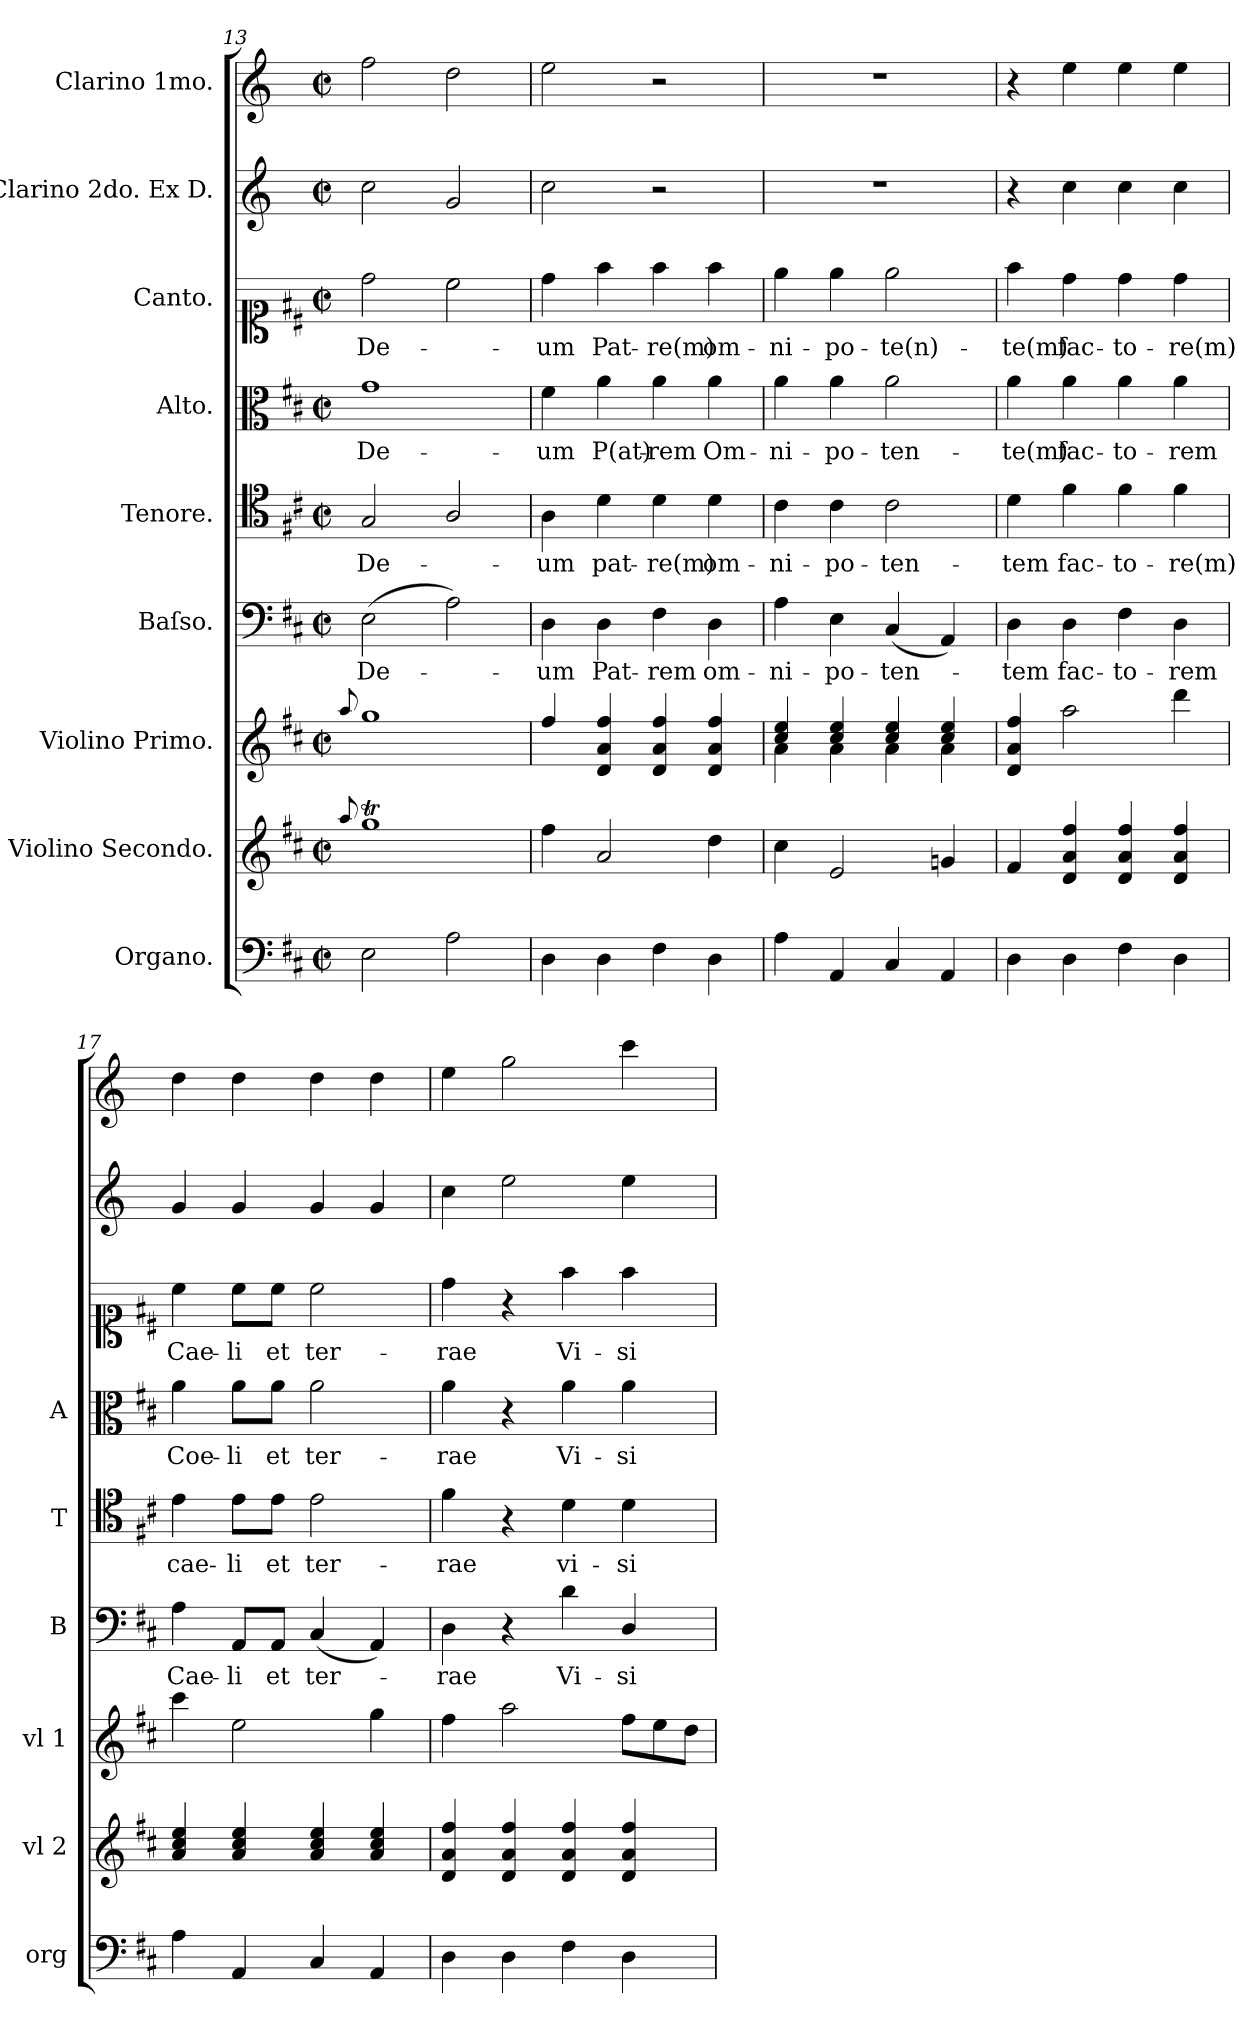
**kern	**kern	**kern	**kern	**text	**kern	**text	**kern	**text	**kern	**text	**kern	**kern
*part9	*part8	*part7	*part6	*part6	*part5	*part5	*part4	*part4	*part3	*part3	*part2	*part1
*staff9	*staff8	*staff7	*staff6	*staff6	*staff5	*staff5	*staff4	*staff4	*staff3	*staff3	*staff2	*staff1
*I"Organo.	*I"Violino Secondo.	*I"Violino Primo.	*I"Baſso.	*	*I"Tenore.	*	*I"Alto.	*	*I"Canto.	*	*I"Clarino 2do. Ex D.	*I"Clarino 1mo.
*I'org	*I'vl 2	*I'vl 1	*I'B	*	*I'T	*	*I'A	*	*	*	*	*
*clefF4	*clefG2	*clefG2	*clefF4	*	*clefC4	*	*clefC3	*	*clefC1	*	*clefG2	*clefG2
*	*	*	*	*	*	*	*	*	*	*	*ITrd-1c-2	*ITrd-1c-2
*k[f#c#]	*k[f#c#]	*k[f#c#]	*k[f#c#]	*	*k[f#c#]	*	*k[f#c#]	*	*k[f#c#]	*	*k[f#c#]	*k[f#c#]
*M2/2	*M2/2	*M2/2	*M2/2	*	*M2/2	*	*M2/2	*	*M2/2	*	*M2/2	*M2/2
*met(c|)	*met(c|)	*met(c|)	*met(c|)	*	*met(c|)	*	*met(c|)	*	*met(c|)	*	*met(c|)	*met(c|)
=13	=13	=13	=13	=13	=13	=13	=13	=13	=13	=13	=13	=13
.	8qqaa/	8qqaa/	.	.	.	.	.	.	.	.	.	.
2E\	1ggT	1gg	(>2E\	De-	2G/	De-	1g	De-	2dd\	De-	2dd\	2gg\
2A\	.	.	2A\)	.	2A/	.	.	.	2cc#\	.	2a/	2ee\
=14	=14	=14	=14	=14	=14	=14	=14	=14	=14	=14	=14	=14
4D\	4ff#\	4ff#/	4D\	-um	4A\	-um	4f#\	-um	4dd\	-um	2dd\	2ff#\
4D\	2a/	4d/ 4a/ 4ff#/	4D\	Pat-	4d\	pat-	4a\	P(at)-	4ff#\	Pat-	.	.
4F#\	.	4d/ 4a/ 4ff#/	4F#\	-rem	4d\	-re(m)	4a\	-rem	4ff#\	-re(m)	2r	2r
4D\	4dd\	4d/ 4a/ 4ff#/	4D\	om-	4d\	om-	4a\	Om-	4ff#\	om-	.	.
=15	=15	=15	=15	=15	=15	=15	=15	=15	=15	=15	=15	=15
*	*	*^	*	*	*	*	*	*	*	*	*	*
4A\	4cc#\	4cc#/ 4ee/	4a\	4A\	-ni-	4c#\	-ni-	4a\	-ni-	4ee\	-ni-	1r	1r
4AA/	2e/	4cc#/ 4ee/	4a\	4E\	-po-	4c#\	-po-	4a\	-po-	4ee\	-po-	.	.
4C#/	.	4cc#/ 4ee/	4a\	(<4C#/	-ten-	2c#\	-ten-	2a\	-ten-	2ee\	-te(n)-	.	.
4AA/	4gn/	4cc#/ 4ee/	4a\	4AA/)	.	.	.	.	.	.	.	.	.
*	*	*v	*v	*	*	*	*	*	*	*	*	*	*
=16	=16	=16	=16	=16	=16	=16	=16	=16	=16	=16	=16	=16
4D\	4f#/	4d/ 4a/ 4ff#/	4D\	-tem	4d\	-tem	4a\	-te(m)	4ff#\	-te(m)	4r	4r
4D\	4d/ 4a/ 4ff#/	2aa\	4D\	fac-	4f#\	fac-	4a\	fac-	4dd\	fac-	4dd\	4ff#\
4F#\	4d/ 4a/ 4ff#/	.	4F#\	-to-	4f#\	-to-	4a\	-to-	4dd\	-to-	4dd\	4ff#\
4D\	4d/ 4a/ 4ff#/	4ddd\	4D\	-rem	4f#\	-re(m)	4a\	-rem	4dd\	-re(m)	4dd\	4ff#\
=17	=17	=17	=17	=17	=17	=17	=17	=17	=17	=17	=17	=17
4A\	4a/ 4cc#/ 4ee/	4ccc#\	4A\	Cae-	4e\	cae-	4a\	Coe-	4cc#\	Cae-	4a/	4ee\
4AA/	4a/ 4cc#/ 4ee/	2ee\	8AA/L	-li	8e\L	-li	8a\L	-li	8cc#\L	-li	4a/	4ee\
.	.	.	8AA/J	et	8e\J	et	8a\J	et	8cc#\J	et	.	.
4C#/	4a/ 4cc#/ 4ee/	.	(<4C#/	ter-	2e\	ter-	2a\	ter-	2cc#\	ter-	4a/	4ee\
4AA/	4a/ 4cc#/ 4ee/	4gg\	4AA/)	.	.	.	.	.	.	.	4a/	4ee\
=18	=18	=18	=18	=18	=18	=18	=18	=18	=18	=18	=18	=18
4D\	4d/ 4a/ 4ff#/	4ff#\	4D\	-rae	4f#\	-rae	4a\	-rae	4dd\	-rae	4dd\	4ff#\
4D\	4d/ 4a/ 4ff#/	2aa\	4r	.	4r	.	4r	.	4r	.	2ff#\	2aa\
4F#\	4d/ 4a/ 4ff#/	.	4d\	Vi-	4d\	vi-	4a\	Vi-	4ff#\	Vi-	.	.
*	*	*Xtuplet	*	*	*	*	*	*	*	*	*	*
4D\	4d/ 4a/ 4ff#/	12ff#\L	4D/	-si-	4d\	-si-	4a\	-si-	4ff#\	-si-	4ff#\	4ddd\
.	.	12ee\	.	.	.	.	.	.	.	.	.	.
.	.	12dd\J	.	.	.	.	.	.	.	.	.	.
=	=	=	=	=	=	=	=	=	=	=	=	=
*-	*-	*-	*-	*-	*-	*-	*-	*-	*-	*-	*-	*-
